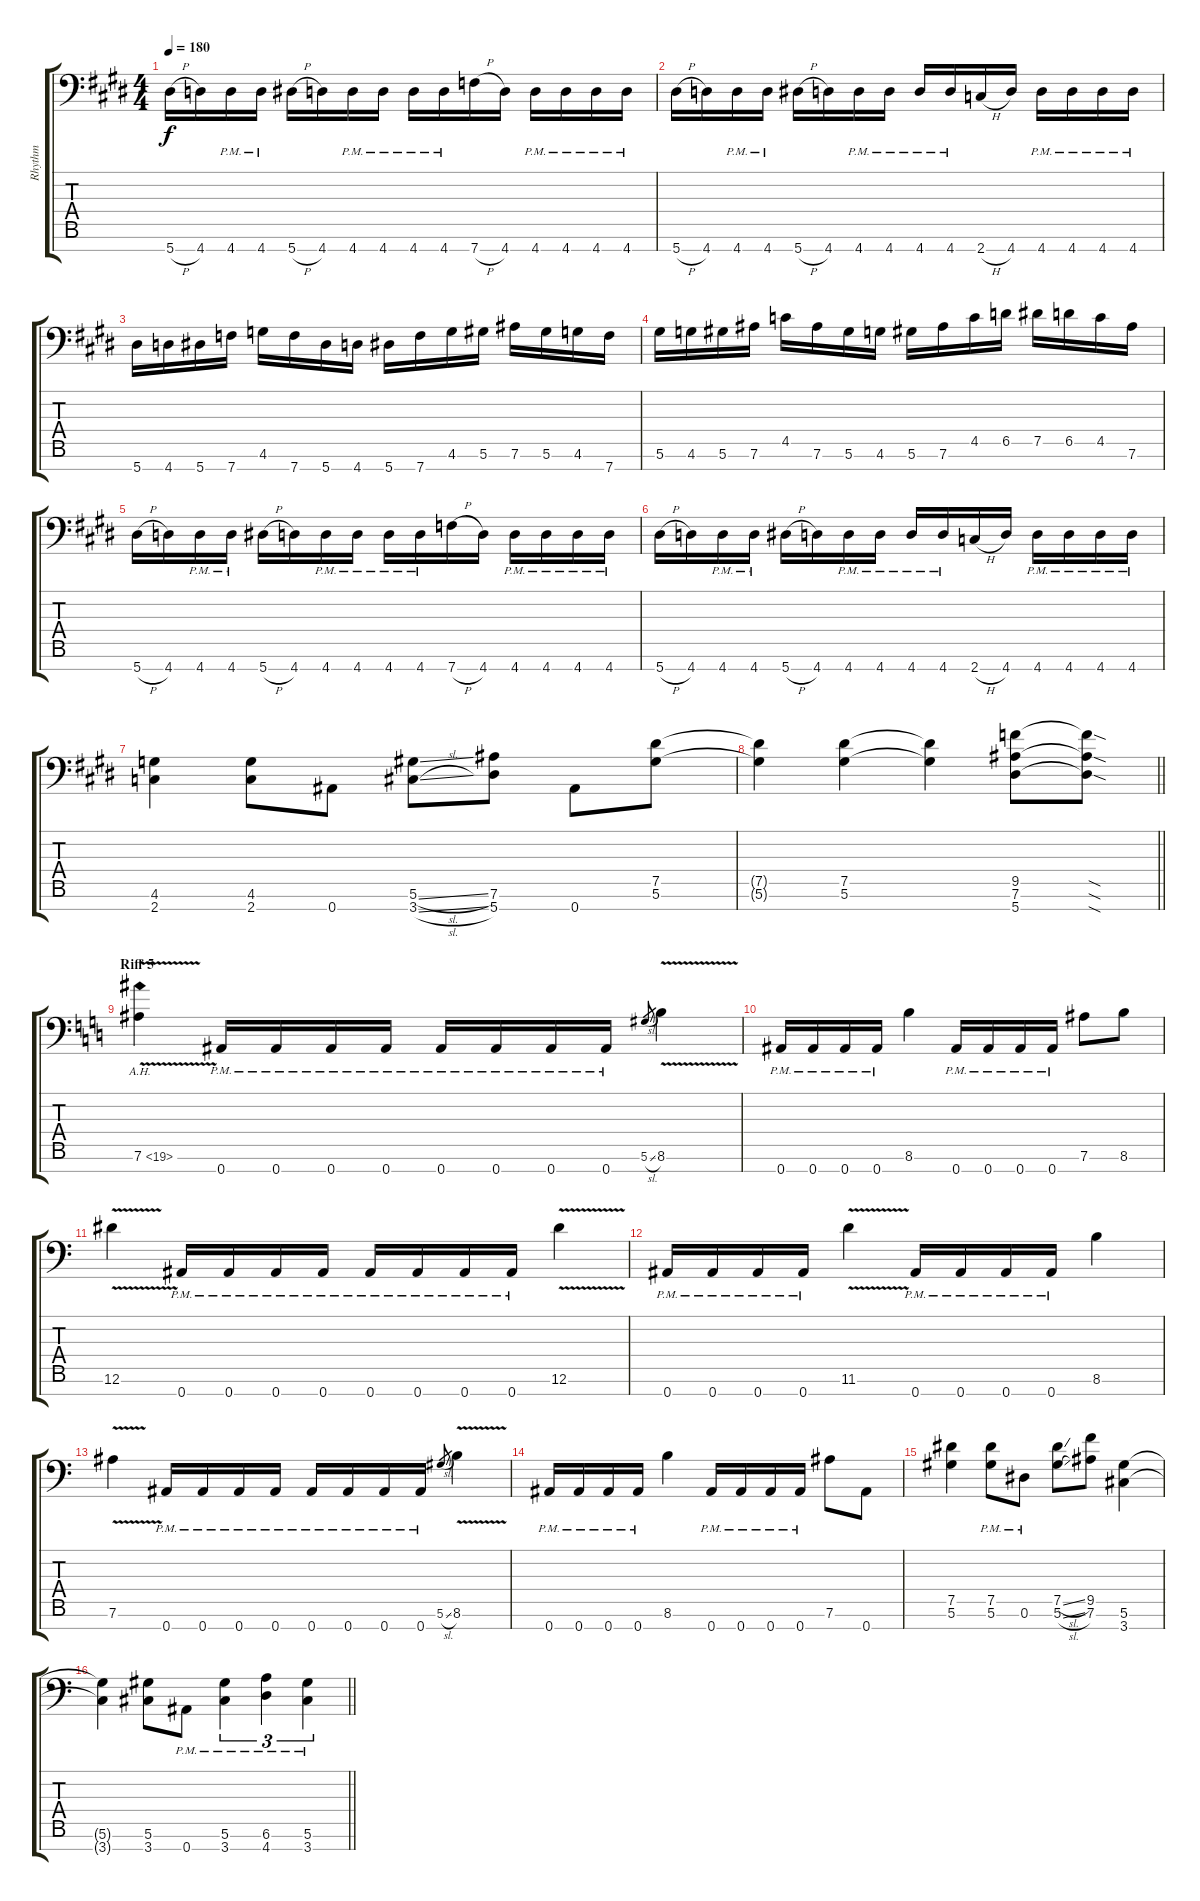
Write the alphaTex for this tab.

\track ("Rhythm" "Rhythm") {instrument overdrivenguitar}
\staff {score tabs}
\tuning (Eb4 Bb3 Gb3 Db3 Ab2 Eb2 Bb1) {hide}
\ts (4 4)
\tempo 180
\clef f4
\ks e
5.7{h}.16{dy f} 4.7.16 4.7{pm}.16 4.7{pm}.16 5.7{h}.16 4.7.16 4.7{pm}.16 4.7{pm}.16 4.7{pm}.16 4.7{pm}.16 7.7{h}.16 4.7.16 4.7{pm}.16 4.7{pm}.16 4.7{pm}.16 4.7{pm}.16 |
5.7{h}.16 4.7.16 4.7{pm}.16 4.7{pm}.16 5.7{h}.16 4.7.16 4.7{pm}.16 4.7{pm}.16 4.7{pm}.16 4.7{pm}.16 2.7{h}.16 4.7.16 4.7{pm}.16 4.7{pm}.16 4.7{pm}.16 4.7{pm}.16 |
5.7.16 4.7.16 5.7.16 7.7.16 4.6.16 7.7.16 5.7.16 4.7.16 5.7.16 7.7.16 4.6.16 5.6.16 7.6.16 5.6.16 4.6.16 7.7.16 |
5.6.16 4.6.16 5.6.16 7.6.16 4.5.16 7.6.16 5.6.16 4.6.16 5.6.16 7.6.16 4.5.16 6.5.16 7.5.16 6.5.16 4.5.16 7.6.16 |
5.7{h}.16 4.7.16 4.7{pm}.16 4.7{pm}.16 5.7{h}.16 4.7.16 4.7{pm}.16 4.7{pm}.16 4.7{pm}.16 4.7{pm}.16 7.7{h}.16 4.7.16 4.7{pm}.16 4.7{pm}.16 4.7{pm}.16 4.7{pm}.16 |
5.7{h}.16 4.7.16 4.7{pm}.16 4.7{pm}.16 5.7{h}.16 4.7.16 4.7{pm}.16 4.7{pm}.16 4.7{pm}.16 4.7{pm}.16 2.7{h}.16 4.7.16 4.7{pm}.16 4.7{pm}.16 4.7{pm}.16 4.7{pm}.16 |
(4.6 2.7).4 (4.6 2.7).8 0.7.8 (5.6{sl} 3.7{sl}).8 (7.6 5.7).8 0.7.8 (7.5 5.6).8 |
\barLineRight lightlight
(7.5{t} 5.6{t}).4 (7.5 5.6).4 (7.5{t} 5.6{t}).4 (9.5 7.6 5.7).8 (9.5{sod t} 7.6{sod t} 5.7{sod t}).8 |
\section ("" "Riff 5")
\ks c
7.6{ah 12 v}.4 0.7{pm}.16 0.7{pm}.16 0.7{pm}.16 0.7{pm}.16 0.7{pm}.16 0.7{pm}.16 0.7{pm}.16 0.7{pm}.16 5.6{sl}.8{gr} 8.6{v}.4 |
0.7{pm}.16 0.7{pm}.16 0.7{pm}.16 0.7{pm}.16 8.6.4 0.7{pm}.16 0.7{pm}.16 0.7{pm}.16 0.7{pm}.16 7.6.8 8.6.8 |
12.6{v}.4 0.7{pm}.16 0.7{pm}.16 0.7{pm}.16 0.7{pm}.16 0.7{pm}.16 0.7{pm}.16 0.7{pm}.16 0.7{pm}.16 12.6{v}.4 |
0.7{pm}.16 0.7{pm}.16 0.7{pm}.16 0.7{pm}.16 11.6{v}.4 0.7{pm}.16 0.7{pm}.16 0.7{pm}.16 0.7{pm}.16 8.6.4 |
7.6{v}.4 0.7{pm}.16 0.7{pm}.16 0.7{pm}.16 0.7{pm}.16 0.7{pm}.16 0.7{pm}.16 0.7{pm}.16 0.7{pm}.16 5.6{sl}.8{gr} 8.6{v}.4 |
0.7{pm}.16 0.7{pm}.16 0.7{pm}.16 0.7{pm}.16 8.6.4 0.7{pm}.16 0.7{pm}.16 0.7{pm}.16 0.7{pm}.16 7.6.8 0.7.8 |
(7.5 5.6).4 (7.5{pm} 5.6{pm}).8 0.6{pm}.8 (7.5{sl} 5.6{sl}).8 (9.5 7.6).8 (5.6 3.7).4 |
\barLineRight lightlight
(5.6{t} 3.7{t}).4 (5.6 3.7).8 0.7{pm}.8 (5.6{pm} 3.7{pm}).4{tu (3 2)} (6.6{pm} 4.7{pm}).4{tu (3 2)} (5.6{pm} 3.7{pm}).4{tu (3 2)}
